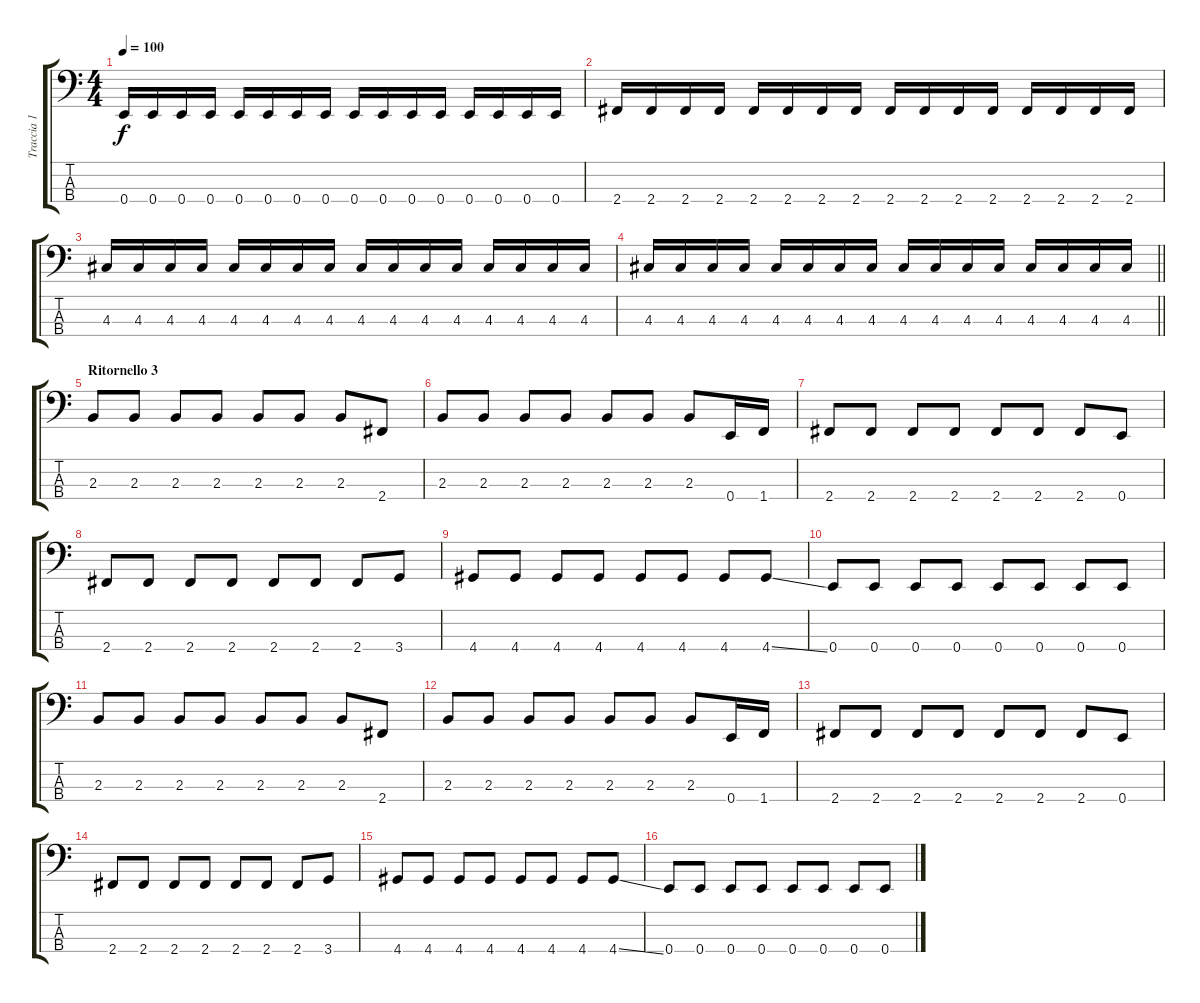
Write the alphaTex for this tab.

\track ("Traccia 1" "Traccia 1") {instrument electricbasspick}
\staff {score tabs}
\tuning (G2 D2 A1 E1) {hide}
\ts (4 4)
\tempo 100
\clef f4
\ks c
0.4.16{dy f} 0.4.16 0.4.16 0.4.16 0.4.16 0.4.16 0.4.16 0.4.16 0.4.16 0.4.16 0.4.16 0.4.16 0.4.16 0.4.16 0.4.16 0.4.16 |
2.4.16 2.4.16 2.4.16 2.4.16 2.4.16 2.4.16 2.4.16 2.4.16 2.4.16 2.4.16 2.4.16 2.4.16 2.4.16 2.4.16 2.4.16 2.4.16 |
4.3.16 4.3.16 4.3.16 4.3.16 4.3.16 4.3.16 4.3.16 4.3.16 4.3.16 4.3.16 4.3.16 4.3.16 4.3.16 4.3.16 4.3.16 4.3.16 |
\barLineRight lightlight
4.3.16 4.3.16 4.3.16 4.3.16 4.3.16 4.3.16 4.3.16 4.3.16 4.3.16 4.3.16 4.3.16 4.3.16 4.3.16 4.3.16 4.3.16 4.3.16 |
\section ("" "Ritornello 3")
2.3.8 2.3.8 2.3.8 2.3.8 2.3.8 2.3.8 2.3.8 2.4.8 |
2.3.8 2.3.8 2.3.8 2.3.8 2.3.8 2.3.8 2.3.8 0.4.16 1.4.16 |
2.4.8 2.4.8 2.4.8 2.4.8 2.4.8 2.4.8 2.4.8 0.4.8 |
2.4.8 2.4.8 2.4.8 2.4.8 2.4.8 2.4.8 2.4.8 3.4.8 |
4.4.8 4.4.8 4.4.8 4.4.8 4.4.8 4.4.8 4.4.8 4.4{ss}.8 |
0.4.8 0.4.8 0.4.8 0.4.8 0.4.8 0.4.8 0.4.8 0.4.8 |
2.3.8 2.3.8 2.3.8 2.3.8 2.3.8 2.3.8 2.3.8 2.4.8 |
2.3.8 2.3.8 2.3.8 2.3.8 2.3.8 2.3.8 2.3.8 0.4.16 1.4.16 |
2.4.8 2.4.8 2.4.8 2.4.8 2.4.8 2.4.8 2.4.8 0.4.8 |
2.4.8 2.4.8 2.4.8 2.4.8 2.4.8 2.4.8 2.4.8 3.4.8 |
4.4.8 4.4.8 4.4.8 4.4.8 4.4.8 4.4.8 4.4.8 4.4{ss}.8 |
0.4.8 0.4.8 0.4.8 0.4.8 0.4.8 0.4.8 0.4.8 0.4.8
